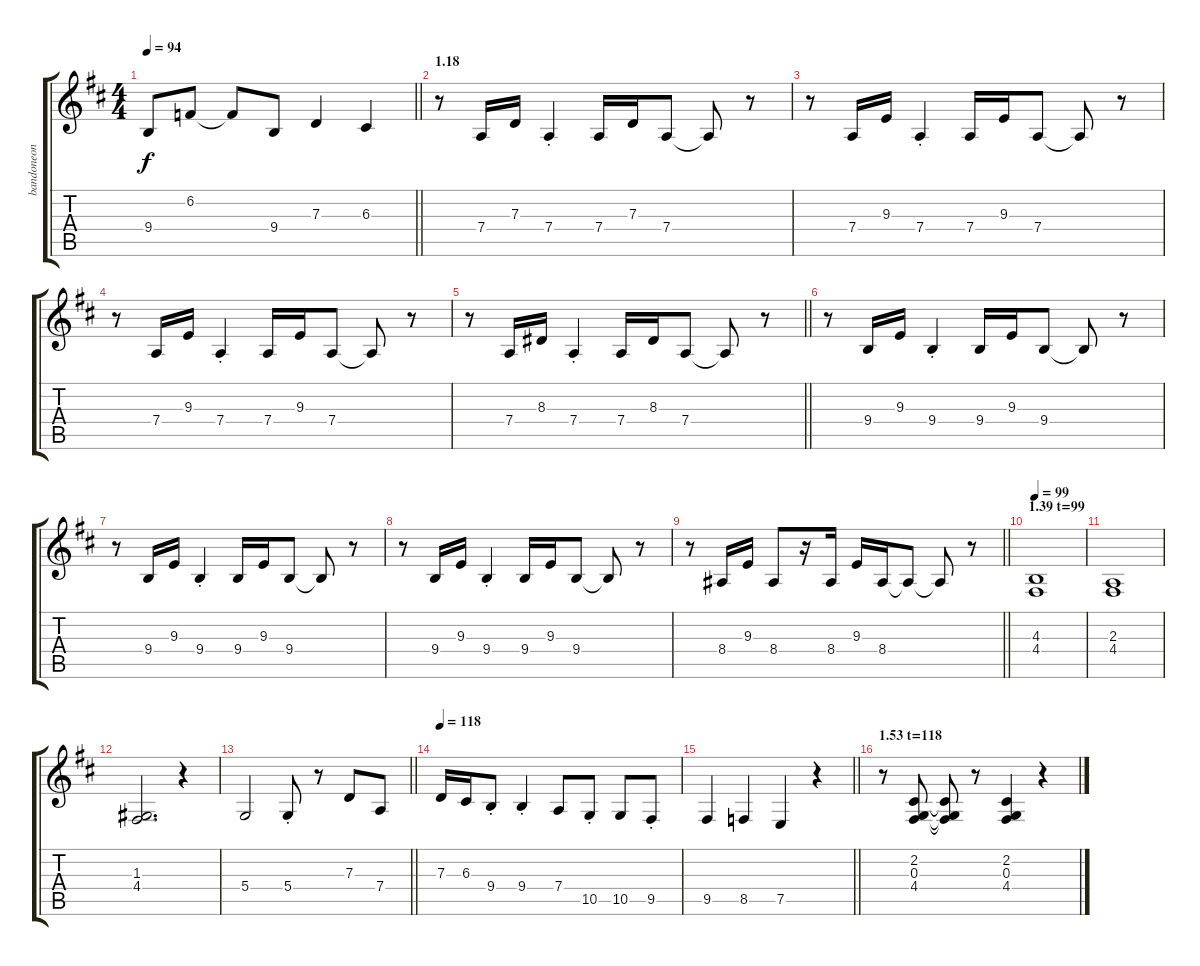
\track ("bandoneon 2" "bandoneon ") {instrument accordion}
\staff {score tabs}
\tuning (E4 B3 G3 D3 A2 E2) {hide}
\ts (4 4)
\tempo 94
\clef g2
\barLineRight lightlight
\ks d
9.4.8{dy f} 6.2.8 6.2{t}.8 9.4.8 7.3.4 6.3.4 |
\section ("" "1.18")
r.8 7.4.16 7.3.16 7.4{st}.4 7.4.16 7.3.16 7.4.8 7.4{t}.8 r.8 |
r.8 7.4.16 9.3.16 7.4{st}.4 7.4.16 9.3.16 7.4.8 7.4{t}.8 r.8 |
r.8 7.4.16 9.3.16 7.4{st}.4 7.4.16 9.3.16 7.4.8 7.4{t}.8 r.8 |
\barLineRight lightlight
r.8 7.4.16 8.3.16 7.4{st}.4 7.4.16 8.3.16 7.4.8 7.4{t}.8 r.8 |
r.8 9.4.16 9.3.16 9.4{st}.4 9.4.16 9.3.16 9.4.8 9.4{t}.8 r.8 |
r.8 9.4.16 9.3.16 9.4{st}.4 9.4.16 9.3.16 9.4.8 9.4{t}.8 r.8 |
r.8 9.4.16 9.3.16 9.4{st}.4 9.4.16 9.3.16 9.4.8 9.4{t}.8 r.8 |
\barLineRight lightlight
r.8 8.4.16 9.3.16 8.4.8 r.16 8.4.16 9.3.16 8.4.16 8.4{t}.8 8.4{t}.8 r.8 |
\section ("" "1.39 t=99")
\tempo 99
(4.3 4.4).1 |
(2.3 4.4).1 |
(1.3 4.4).2{d} r.4 |
\barLineRight lightlight
5.4.2 5.4{st}.8 r.8 7.3.8 7.4.8 |
\tempo 118
7.3.16 6.3.16 9.4{st}.8 9.4{st}.4 7.4.8 10.5{st}.8 10.5.8 9.5{st}.8 |
\barLineRight lightlight
9.5.4 8.5.4 7.5.4 r.4 |
\section ("" "1.53 t=118")
r.8 (2.2 0.3 4.4).8 (2.2{t} 0.3{t} 4.4{t}).8 r.8 (2.2 0.3 4.4).4 r.4
